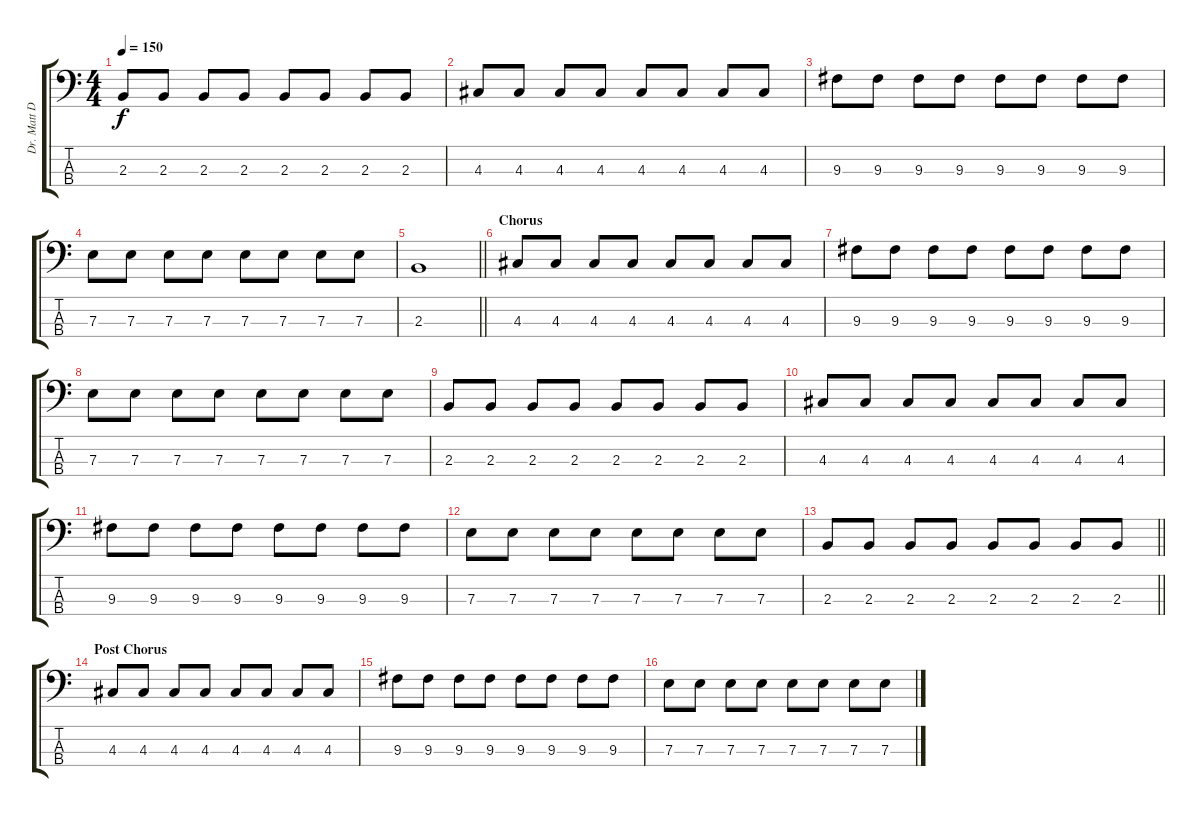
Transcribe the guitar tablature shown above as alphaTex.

\track ("Dr. Matt Destruction" "Dr. Matt D") {instrument electricbasspick}
\staff {score tabs}
\tuning (G2 D2 A1 E1) {hide}
\ts (4 4)
\tempo 150
\clef f4
\ks c
2.3.8{dy f} 2.3.8 2.3.8 2.3.8 2.3.8 2.3.8 2.3.8 2.3.8 |
4.3.8 4.3.8 4.3.8 4.3.8 4.3.8 4.3.8 4.3.8 4.3.8 |
9.3.8 9.3.8 9.3.8 9.3.8 9.3.8 9.3.8 9.3.8 9.3.8 |
7.3.8 7.3.8 7.3.8 7.3.8 7.3.8 7.3.8 7.3.8 7.3.8 |
\barLineRight lightlight
2.3.1 |
\section ("" "Chorus")
4.3.8 4.3.8 4.3.8 4.3.8 4.3.8 4.3.8 4.3.8 4.3.8 |
9.3.8 9.3.8 9.3.8 9.3.8 9.3.8 9.3.8 9.3.8 9.3.8 |
7.3.8 7.3.8 7.3.8 7.3.8 7.3.8 7.3.8 7.3.8 7.3.8 |
2.3.8 2.3.8 2.3.8 2.3.8 2.3.8 2.3.8 2.3.8 2.3.8 |
4.3.8 4.3.8 4.3.8 4.3.8 4.3.8 4.3.8 4.3.8 4.3.8 |
9.3.8 9.3.8 9.3.8 9.3.8 9.3.8 9.3.8 9.3.8 9.3.8 |
7.3.8 7.3.8 7.3.8 7.3.8 7.3.8 7.3.8 7.3.8 7.3.8 |
\barLineRight lightlight
2.3.8 2.3.8 2.3.8 2.3.8 2.3.8 2.3.8 2.3.8 2.3.8 |
\section ("" "Post Chorus")
4.3.8 4.3.8 4.3.8 4.3.8 4.3.8 4.3.8 4.3.8 4.3.8 |
9.3.8 9.3.8 9.3.8 9.3.8 9.3.8 9.3.8 9.3.8 9.3.8 |
7.3.8 7.3.8 7.3.8 7.3.8 7.3.8 7.3.8 7.3.8 7.3.8
